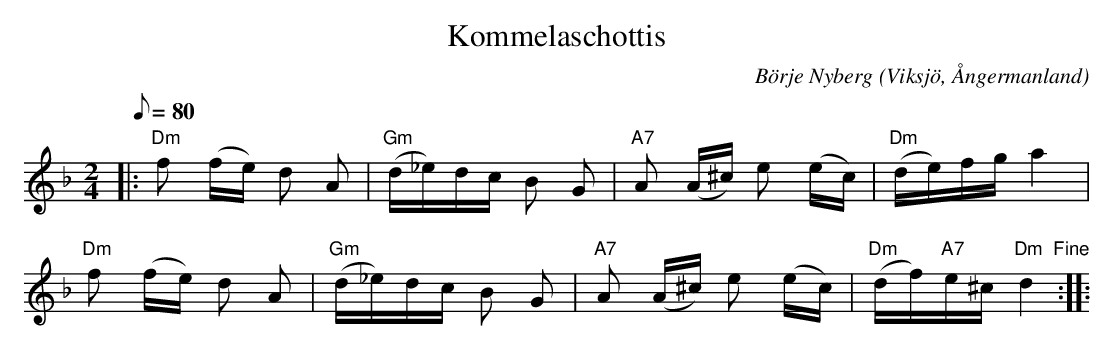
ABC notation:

X:1
T:Kommelaschottis
C:Börje Nyberg
O:Viksjö, Ångermanland
M:2/4
L:1/8
Q:80
K:Dm
|: "Dm"f (f/2e/2) d A | "Gm"(d/2_e/2)d/2c/2 B G | "A7"A (A/2^c/2) e (e/2c/2) |"Dm"(d/2e/2)f/2g/2 a2 |
"Dm"f (f/2e/2) d A | "Gm" (d/2_e/2)d/2c/2 B G | "A7"A (A/2^c/2) e (e/2c/2) | "Dm"(d/2f/2)"A7"e/2^c/2 "Dm  Fine"d2::
